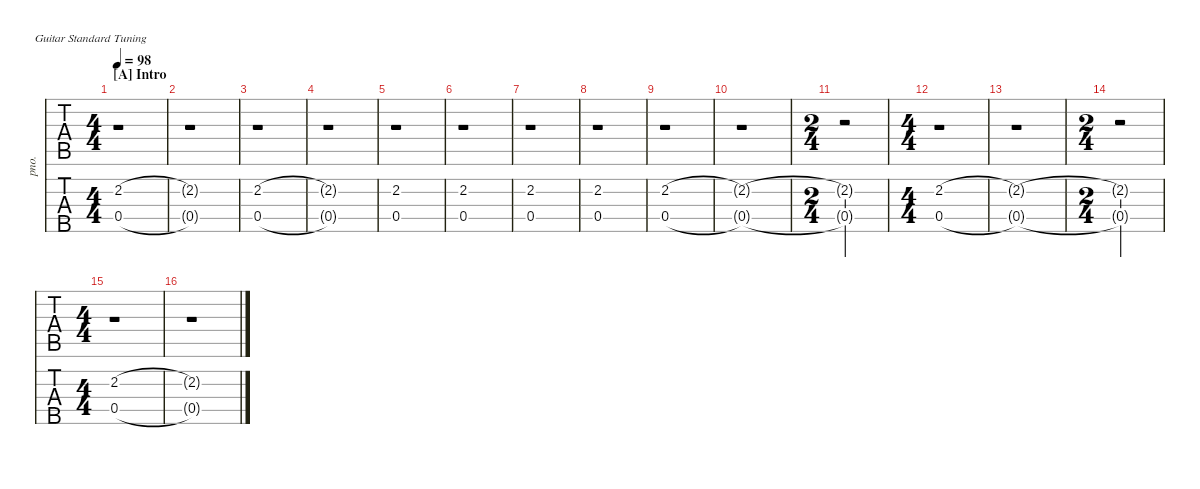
\defaultSystemsLayout 4
\hideDynamics
\bracketExtendMode nobrackets
\track ("Acoustic Piano" "pno.") {instrument acousticgrandpiano}
\staff {tabs}
\tuning (E4 B3 G3 D3 A2 E2)
\ts (4 4)
\beaming (8 2 2 2 2)
\section ("A" "Intro")
\tempo 98
\clef g2
\ks eminor
r.1{dy ff instrument acousticgrandpiano} |
r.1 |
r.1 |
r.1 |
r.1 |
r.1{dy mf} |
r.1{dy ff} |
r.1 |
r.1 |
r.1 |
\ts (2 4)
\beaming (8 2 2)
r.2 |
\ts (4 4)
\beaming (8 2 2 2 2)
r.1 |
r.1 |
\ts (2 4)
\beaming (8 2 2)
r.2 |
\ts (4 4)
\beaming (8 2 2 2 2)
r.1 |
r.1{dy mf}
\staff {tabs}
\tuning (G2 D2 A1 E1 B0)
\clef f4
\ottava regular
\simile none
\ks eminor
(0.4{acc forcenatural} 2.2{acc forcenatural}).1{dy ff} |
(2.2{t acc forcenatural} 0.4{t acc forcenatural}).1 |
(0.4{acc forcenatural} 2.2{acc forcenatural}).1 |
(2.2{t acc forcenatural} 0.4{t acc forcenatural}).1 |
(2.2{acc forcenatural} 0.4{acc forcenatural}).1 |
(2.2{acc forcenatural} 0.4{acc forcenatural}).1 |
(2.2{acc forcenatural} 0.4{acc forcenatural}).1 |
(2.2{acc forcenatural} 0.4{acc forcenatural}).1 |
(2.2{acc forcenatural} 0.4{acc forcenatural}).1 |
(0.4{t acc forcenatural} 2.2{t acc forcenatural}).1 |
(0.4{t acc forcenatural} 2.2{t acc forcenatural}).2 |
(2.2{acc forcenatural} 0.4{acc forcenatural}).1 |
(0.4{t acc forcenatural} 2.2{t acc forcenatural}).1 |
(0.4{t acc forcenatural} 2.2{t acc forcenatural}).2 |
(2.2{acc forcenatural} 0.4{acc forcenatural}).1 |
(2.2{t acc forcenatural} 0.4{t acc forcenatural}).1
